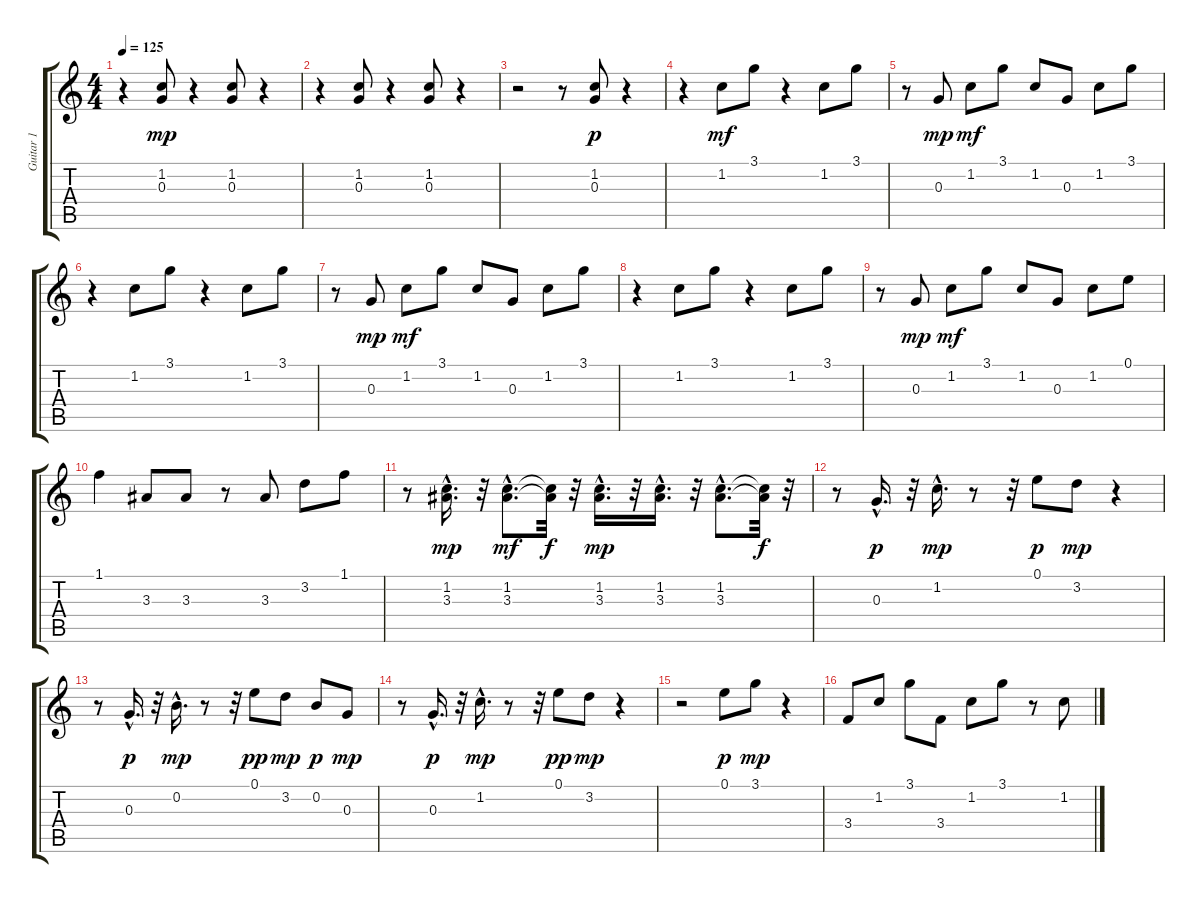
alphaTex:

\track ("Guitar 1" "Guitar 1") {instrument acousticguitarsteel}
\staff {score tabs}
\tuning (E4 B3 G3 D3 A2 E2) {hide}
\ts (4 4)
\tempo 125
\clef g2
\ks c
r.4{dy mp} (1.2 0.3).8 r.4 (1.2 0.3).8 r.4 |
r.4 (1.2 0.3).8 r.4 (1.2 0.3).8 r.4 |
r.2 r.8 (1.2 0.3).8{dy p} r.4 |
r.4 1.2.8{dy mf} 3.1.8 r.4 1.2.8 3.1.8 |
r.8 0.3.8{dy mp} 1.2.8{dy mf} 3.1.8 1.2.8 0.3.8 1.2.8 3.1.8 |
r.4 1.2.8 3.1.8 r.4 1.2.8 3.1.8 |
r.8 0.3.8{dy mp} 1.2.8{dy mf} 3.1.8 1.2.8 0.3.8 1.2.8 3.1.8 |
r.4 1.2.8 3.1.8 r.4 1.2.8 3.1.8 |
r.8 0.3.8{dy mp} 1.2.8{dy mf} 3.1.8 1.2.8 0.3.8 1.2.8 0.1.8 |
1.1.4 3.3.8 3.3.8 r.8 3.3.8 3.2.8 1.1.8 |
r.8 (1.2{hac} 3.3{hac}).16{d dy mp} r.32 (1.2{hac} 3.3{hac}).8{d dy mf} (1.2{t} 3.3{t}).32{dy f} r.32 (1.2{hac} 3.3{hac}).16{d dy mp} r.32 (1.2{hac} 3.3{hac}).16{d} r.32 (1.2{hac} 3.3{hac}).8{d} (1.2{t} 3.3{t}).32{dy f} r.32 |
r.8 0.3{hac}.16{d dy p} r.32 1.2{hac}.16{d dy mp} r.8 r.32 0.1.8{dy p} 3.2.8{dy mp} r.4 |
r.8 0.3{hac}.16{d dy p} r.32 0.2{hac}.16{d dy mp} r.8 r.32 0.1.8{dy pp} 3.2.8{dy mp} 0.2.8{dy p} 0.3.8{dy mp} |
r.8 0.3{hac}.16{d dy p} r.32 1.2{hac}.16{d dy mp} r.8 r.32 0.1.8{dy pp} 3.2.8{dy mp} r.4 |
r.2 0.1.8{dy p} 3.1.8{dy mp} r.4 |
3.4.8 1.2.8 3.1.8 3.4.8 1.2.8 3.1.8 r.8 1.2.8
